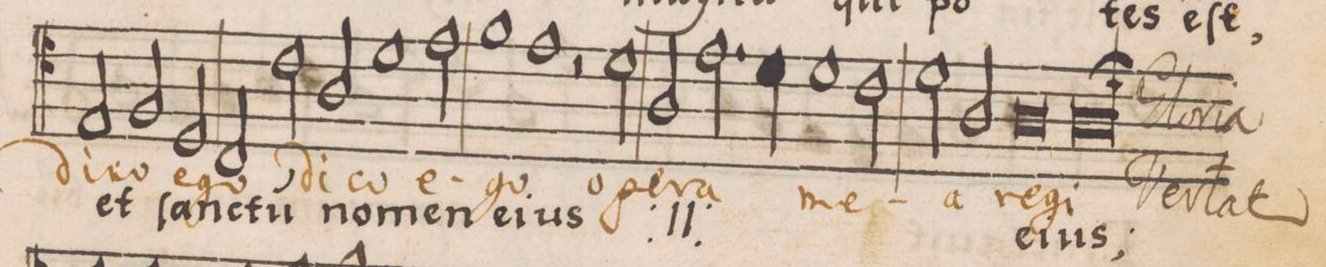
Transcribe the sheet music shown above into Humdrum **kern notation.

**kern	**text	**text
*I"ALTVS	*	*
*clefC4	*	*
*k[]	*	*
*met(C|)	*	*
*M2/1	*	*
2E/	et	di-
2F/	.	-co
2D/	ſan-	e-
=70-	=70-	=70-
2C/	.	-go
2c\	-ctu(m)	di-
2A/	no-	.
1d\	.	-co
=71-	=71-	=71-
2e\	-men	e-
1f	e-	-go
=72-	=72-	=72-
1e	-ius	.
2r	.	.
*	*ij	*
2d\	et	o-
=73-	=73-	=73-
2A/	.	-pe-
2.e\	ſanc-	-ra
4d\	.	.
1d\	.	me-
=74-	=74-	=74-
2c\	-tum	.
2d\	no-	.
2A/	-men	-a
*	*Xij	*
=75-	=75-	=75-
0A	e-	re-
=76-	=76-	=76-
0A;l/	-ius;	-gi
=77||-	=77||-	=77||-
*-	*-	*-
